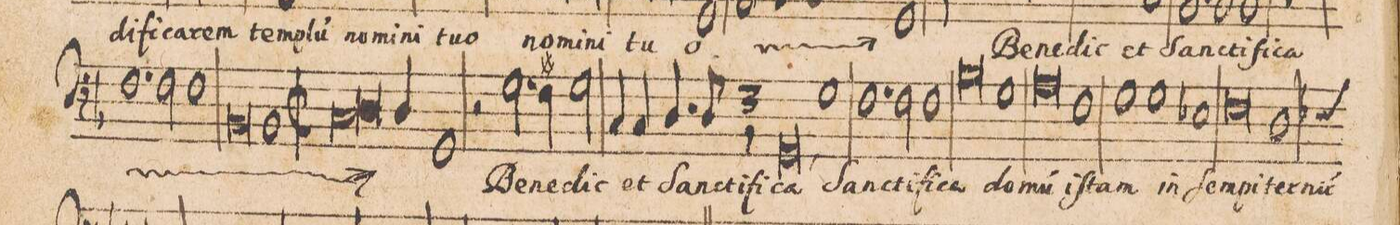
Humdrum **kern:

**kern	**text
*I"[BASSVS.]	*
*clefF4	*
*k[b-]	*
*met(C|)	*
*M3/1	*
1.F	Be-
2F\	-ne-
1F	-dic
=38-	=38-
0BB-	et
1BB-	San-
=39-	=39-
*M2/1	*
*met(C|)	*
*lig	*
1C	-cti-
*col	*
2.D\	.
*Xlig	*
4D/	-fi-
*Xcol	*
=40-	=40-
1GG	-ca
*	*Xij
2r	.
2.G\	Be-
=41-	=41-
4F#X\	-ne-
2G\	-dic
4C/	et
4C/	San-
4.D/	-cti-
8D/	-fi-
=42-	=42-
*M3/1	*
0GG,<	-ca
1G	San-
=43-	=43-
1.Fny	-cti-
2F\	-fi-
1F	-ca
=44-	=44-
0B-	do-
1G	-m(um)
=45-	=45-
0A	iſ-
1F	-tam
=46-	=46-
1G	in
1G	ſem-
1E-X	-pi-
=47-	=47-
0F	-ter-
*custos:E	*
1D	-n(um)
=48-	=48-
*-	*-
